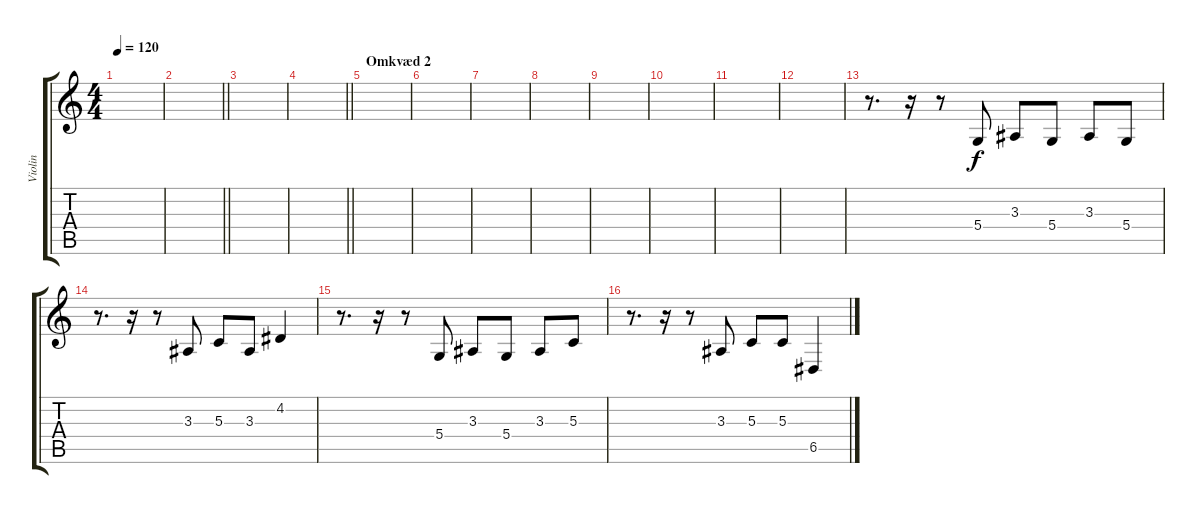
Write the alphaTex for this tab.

\track ("Violin" "Violin") {instrument violin}
\staff {score tabs}
\tuning (E4 B3 G3 D3 A2 E2) {hide}
\ts (4 4)
\tempo 120
\clef g2
\ks c
|
\barLineRight lightlight
|
|
\barLineRight lightlight
|
\section ("" "Omkvæd 2")
|
|
|
|
|
|
|
|
r.8{d} r.16 r.8 5.4.8 3.3.8 5.4.8 3.3.8 5.4.8 |
r.8{d} r.16 r.8 3.3.8 5.3.8 3.3.8 4.2.4 |
r.8{d} r.16 r.8 5.4.8 3.3.8 5.4.8 3.3.8 5.3.8 |
r.8{d} r.16 r.8 3.3.8 5.3.8 5.3.8 6.5.4
